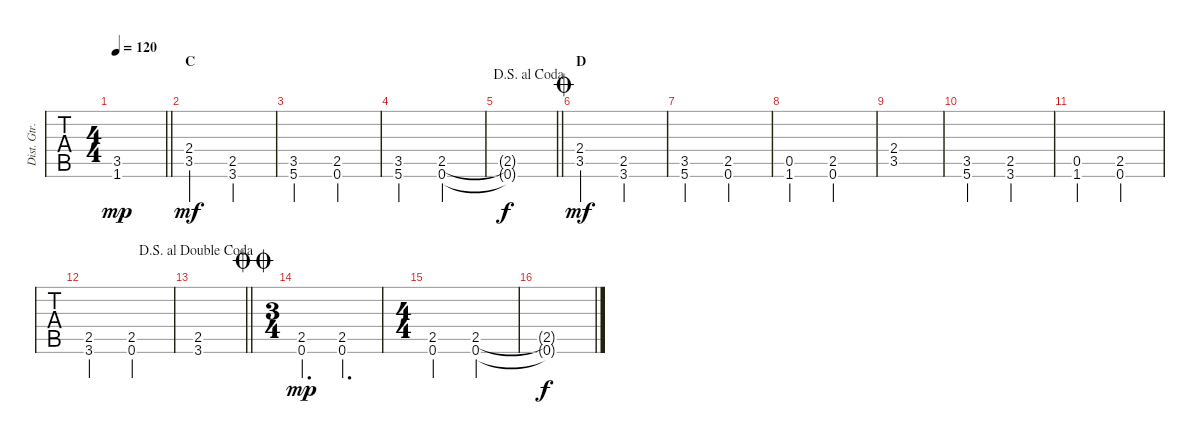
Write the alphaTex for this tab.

\track ("Dist. Gtr." "Dist. Gtr.") {instrument distortionguitar}
\staff {tabs}
\tuning (E4 B3 G3 D3 A2 E2) {hide}
\ts (4 4)
\tempo 120
\clef g2
\barLineRight lightlight
\ks c
(3.5 1.6).1{dy mp} |
\section ("" "C")
(2.4 3.5).2{dy mf} (2.5 3.6).2 |
(3.5 5.6).2 (2.5 0.6).2 |
(3.5 5.6).2 (2.5 0.6).2 |
\jump dalsegnoalcoda
\barLineRight lightlight
(2.5{t} 0.6{t}).1{dy f} |
\section ("" "D")
\jump coda
(2.4 3.5).2{dy mf} (2.5 3.6).2 |
(3.5 5.6).2 (2.5 0.6).2 |
(0.5 1.6).2 (2.5 0.6).2 |
(2.4 3.5).1 |
(3.5 5.6).2 (2.5 3.6).2 |
(0.5 1.6).2 (2.5 0.6).2 |
(2.5 3.6).2 (2.5 0.6).2 |
\jump dalsegnoaldoublecoda
\barLineRight lightlight
(2.5 3.6).1 |
\ts (3 4)
\jump doublecoda
(2.5 0.6).4{d dy mp} (2.5 0.6).4{d} |
\ts (4 4)
(2.5 0.6).2 (2.5 0.6).2 |
(2.5{t} 0.6{t}).1{dy f}
